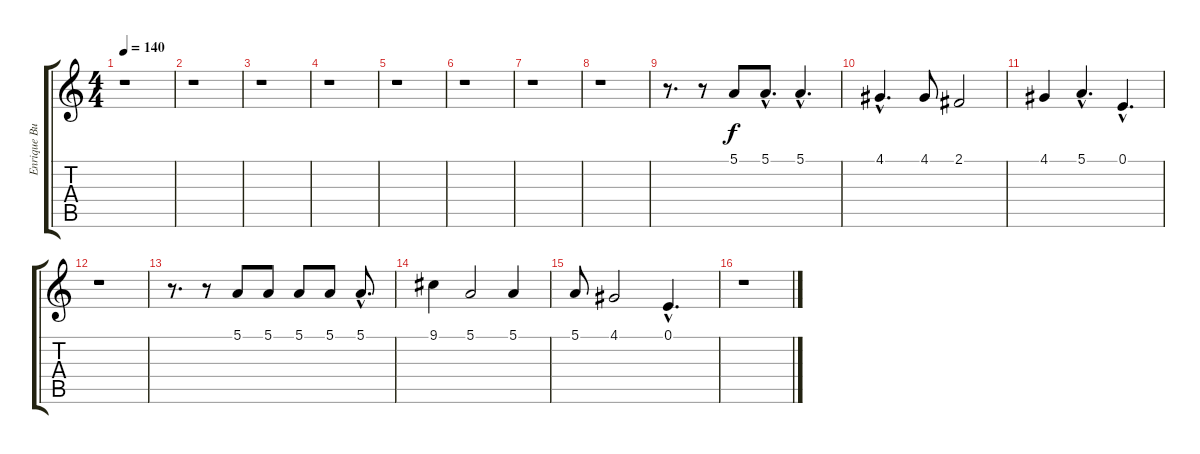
\track ("Enrique Bunbury" "Enrique Bu") {instrument synthvoice}
\staff {score tabs}
\tuning (E4 B3 G3 D3 A2 E2) {hide}
\ts (4 4)
\tempo 140
\clef g2
\ks c
r.1{dy f} |
r.1 |
r.1 |
r.1 |
r.1 |
r.1 |
r.1 |
r.1 |
r.8{d} r.8 5.1.8 5.1{hac}.8{d} 5.1{hac}.4{d} |
4.1{hac}.4{d} 4.1.8 2.1.2 |
4.1.4 5.1{hac}.4{d} 0.1{hac}.4{d} |
r.1 |
r.8{d} r.8 5.1.8 5.1.8 5.1.8 5.1.8 5.1{hac}.8{d} |
9.1.4 5.1.2 5.1.4 |
5.1.8 4.1.2 0.1{hac}.4{d} |
r.1
